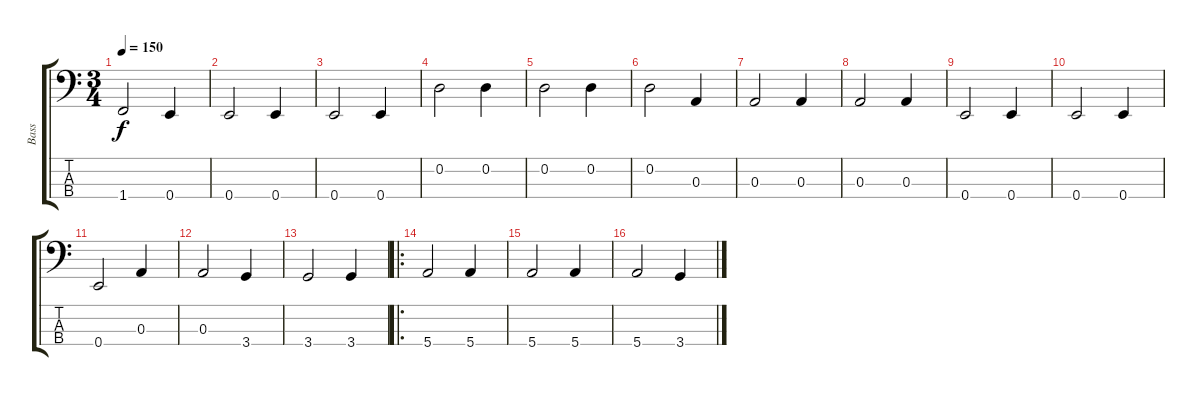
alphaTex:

\track ("Bass" "Bass") {instrument electricbasspick}
\staff {score tabs}
\tuning (G2 D2 A1 E1) {hide}
\ts (3 4)
\tempo 150
\clef f4
\ks c
1.4.2{dy f} 0.4.4 |
0.4.2 0.4.4 |
0.4.2 0.4.4 |
0.2.2 0.2.4 |
0.2.2 0.2.4 |
0.2.2 0.3.4 |
0.3.2 0.3.4 |
0.3.2 0.3.4 |
0.4.2 0.4.4 |
0.4.2 0.4.4 |
0.4.2 0.3.4 |
0.3.2 3.4.4 |
3.4.2 3.4.4 |
\ro
5.4.2 5.4.4 |
5.4.2 5.4.4 |
5.4.2 3.4.4
